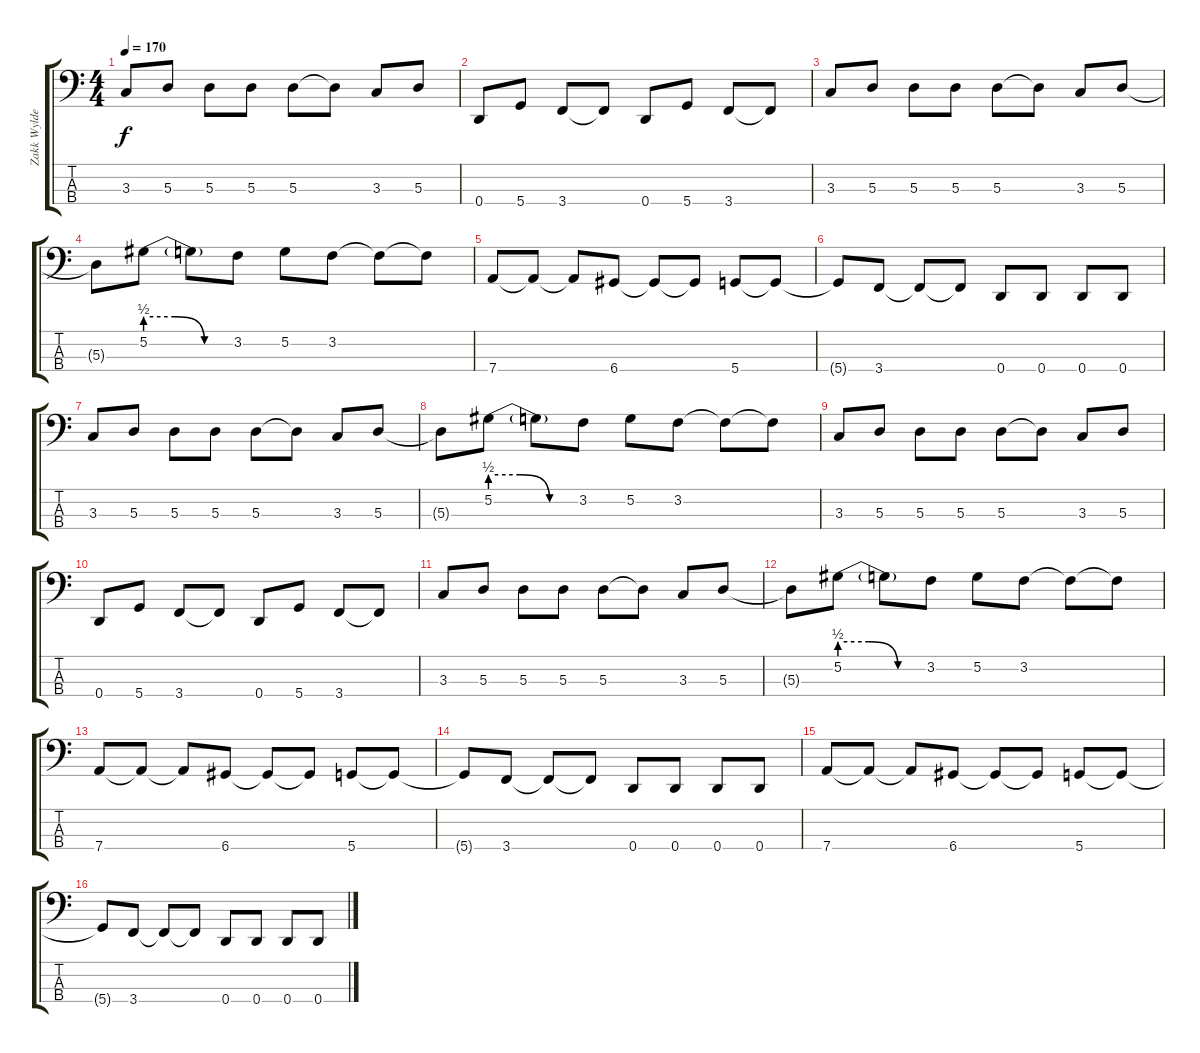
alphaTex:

\track ("Zakk Wylde (Bass)" "Zakk Wylde") {instrument electricbassfinger}
\staff {score tabs}
\tuning (G2 D2 A1 D1) {hide}
\ts (4 4)
\tempo 170
\clef f4
\ks c
3.3.8{dy f} 5.3.8 5.3.8 5.3.8 5.3.8 5.3{t}.8 3.3.8 5.3.8 |
0.4.8 5.4.8 3.4.8 3.4{t}.8 0.4.8 5.4.8 3.4.8 3.4{t}.8 |
3.3.8 5.3.8 5.3.8 5.3.8 5.3.8 5.3{t}.8 3.3.8 5.3.8 |
5.3{t}.8 5.2{be (custom 0 2 20 2 40 0 60 0)}.8 5.2{t}.8 3.2.8 5.2.8 3.2.8 3.2{t}.8 3.2{t}.8 |
7.4.8 7.4{t}.8 7.4{t}.8 6.4.8 6.4{t}.8 6.4{t}.8 5.4.8 5.4{t}.8 |
5.4{t}.8 3.4.8 3.4{t}.8 3.4{t}.8 0.4.8 0.4.8 0.4.8 0.4.8 |
3.3.8 5.3.8 5.3.8 5.3.8 5.3.8 5.3{t}.8 3.3.8 5.3.8 |
5.3{t}.8 5.2{be (custom 0 2 20 2 40 0 60 0)}.8 5.2{t}.8 3.2.8 5.2.8 3.2.8 3.2{t}.8 3.2{t}.8 |
3.3.8 5.3.8 5.3.8 5.3.8 5.3.8 5.3{t}.8 3.3.8 5.3.8 |
0.4.8 5.4.8 3.4.8 3.4{t}.8 0.4.8 5.4.8 3.4.8 3.4{t}.8 |
3.3.8 5.3.8 5.3.8 5.3.8 5.3.8 5.3{t}.8 3.3.8 5.3.8 |
5.3{t}.8 5.2{be (custom 0 2 20 2 40 0 60 0)}.8 5.2{t}.8 3.2.8 5.2.8 3.2.8 3.2{t}.8 3.2{t}.8 |
7.4.8 7.4{t}.8 7.4{t}.8 6.4.8 6.4{t}.8 6.4{t}.8 5.4.8 5.4{t}.8 |
5.4{t}.8 3.4.8 3.4{t}.8 3.4{t}.8 0.4.8 0.4.8 0.4.8 0.4.8 |
7.4.8 7.4{t}.8 7.4{t}.8 6.4.8 6.4{t}.8 6.4{t}.8 5.4.8 5.4{t}.8 |
5.4{t}.8 3.4.8 3.4{t}.8 3.4{t}.8 0.4.8 0.4.8 0.4.8 0.4.8
